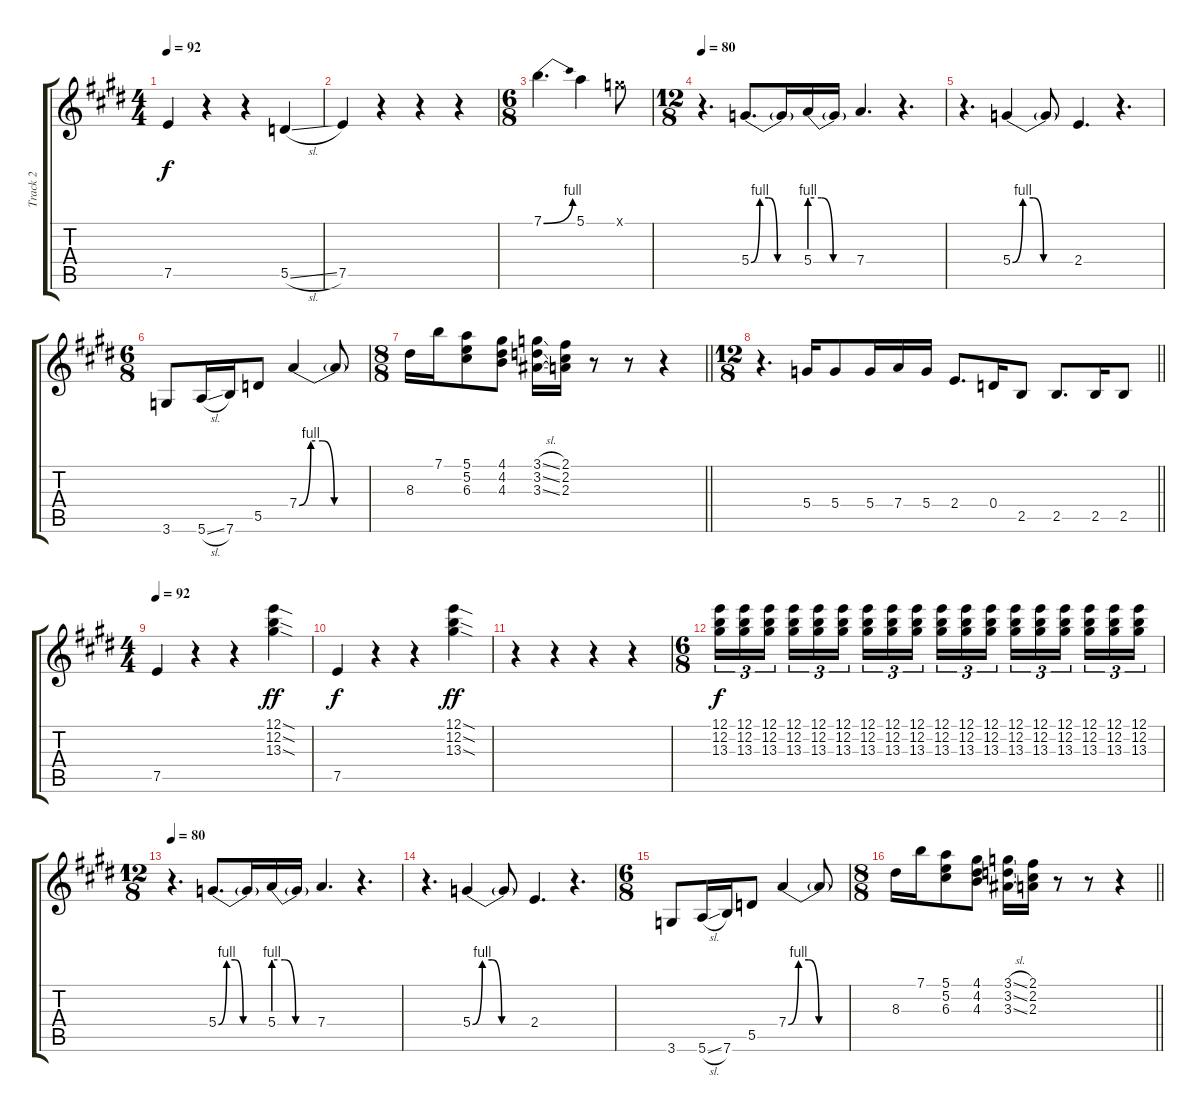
\track ("Track 2" "Track 2") {instrument overdrivenguitar}
\staff {score tabs}
\tuning (E4 B3 G3 D3 A2 E2) {hide}
\ts (4 4)
\tempo 92
\clef g2
\ks e
7.5.4{dy f} r.4 r.4 5.5{sl}.4 |
7.5.4 r.4 r.4 r.4 |
\ts (6 8)
7.1{be (bend 0 0 60 4)}.4{d} 5.1.4 3.1{x}.8 |
\ts (12 8)
\tempo 80
r.4{d} 5.4{be (custom 0 0 10 4 20 4 30 0 60 0)}.8{d} 5.4{t}.16 5.4{be (custom 0 4 15 4 30 0 60 0)}.16 5.4{t}.16 7.4.4{d} r.4{d} |
r.4{d} 5.4{be (custom 0 0 10 4 20 4 30 0 60 0)}.4 5.4{t}.8 2.4.4{d} r.4{d} |
\ts (6 8)
3.6.8 5.6{sl}.16 7.6.16 5.5.8 7.4{be (custom 0 0 10 4 20 4 30 0 60 0)}.4 7.4{t}.8 |
\ts (8 8)
\barLineRight lightlight
8.3.16 7.1.16 (5.1 5.2 6.3).8 (4.1 4.2 4.3).8 (3.1{sl} 3.2{sl} 3.3{sl}).16 (2.1 2.2 2.3).16 r.8 r.8 r.4 |
\ts (12 8)
\barLineRight lightlight
r.4{d} 5.4.16 5.4.8 5.4.16 7.4.16 5.4.16 2.4.8{d} 0.4.16 2.5.8 2.5.8{d} 2.5.16 2.5.8 |
\ts (4 4)
\tempo 92
7.5.4 r.4 r.4 (12.1{sod} 12.2{sod} 13.3{sod}).4{dy ff} |
7.5.4{dy f} r.4 r.4 (12.1{sod} 12.2{sod} 13.3{sod}).4{dy ff} |
r.4 r.4 r.4 r.4 |
\ts (6 8)
(12.1 12.2 13.3).16{tu (3 2) dy f} (12.1 12.2 13.3).16{tu (3 2)} (12.1 12.2 13.3).16{tu (3 2) beam splitsecondary} (12.1 12.2 13.3).16{tu (3 2)} (12.1 12.2 13.3).16{tu (3 2)} (12.1 12.2 13.3).16{tu (3 2) beam splitsecondary} (12.1 12.2 13.3).16{tu (3 2)} (12.1 12.2 13.3).16{tu (3 2)} (12.1 12.2 13.3).16{tu (3 2)} (12.1 12.2 13.3).16{tu (3 2)} (12.1 12.2 13.3).16{tu (3 2)} (12.1 12.2 13.3).16{tu (3 2) beam splitsecondary} (12.1 12.2 13.3).16{tu (3 2)} (12.1 12.2 13.3).16{tu (3 2)} (12.1 12.2 13.3).16{tu (3 2) beam splitsecondary} (12.1 12.2 13.3).16{tu (3 2)} (12.1 12.2 13.3).16{tu (3 2)} (12.1 12.2 13.3).16{tu (3 2)} |
\ts (12 8)
\tempo 80
r.4{d} 5.4{be (custom 0 0 10 4 20 4 30 0 60 0)}.8{d} 5.4{t}.16 5.4{be (custom 0 4 15 4 30 0 60 0)}.16 5.4{t}.16 7.4.4{d} r.4{d} |
r.4{d} 5.4{be (custom 0 0 10 4 20 4 30 0 60 0)}.4 5.4{t}.8 2.4.4{d} r.4{d} |
\ts (6 8)
3.6.8 5.6{sl}.16 7.6.16 5.5.8 7.4{be (custom 0 0 10 4 20 4 30 0 60 0)}.4 7.4{t}.8 |
\ts (8 8)
\barLineRight lightlight
8.3.16 7.1.16 (5.1 5.2 6.3).8 (4.1 4.2 4.3).8 (3.1{sl} 3.2{sl} 3.3{sl}).16 (2.1 2.2 2.3).16 r.8 r.8 r.4
